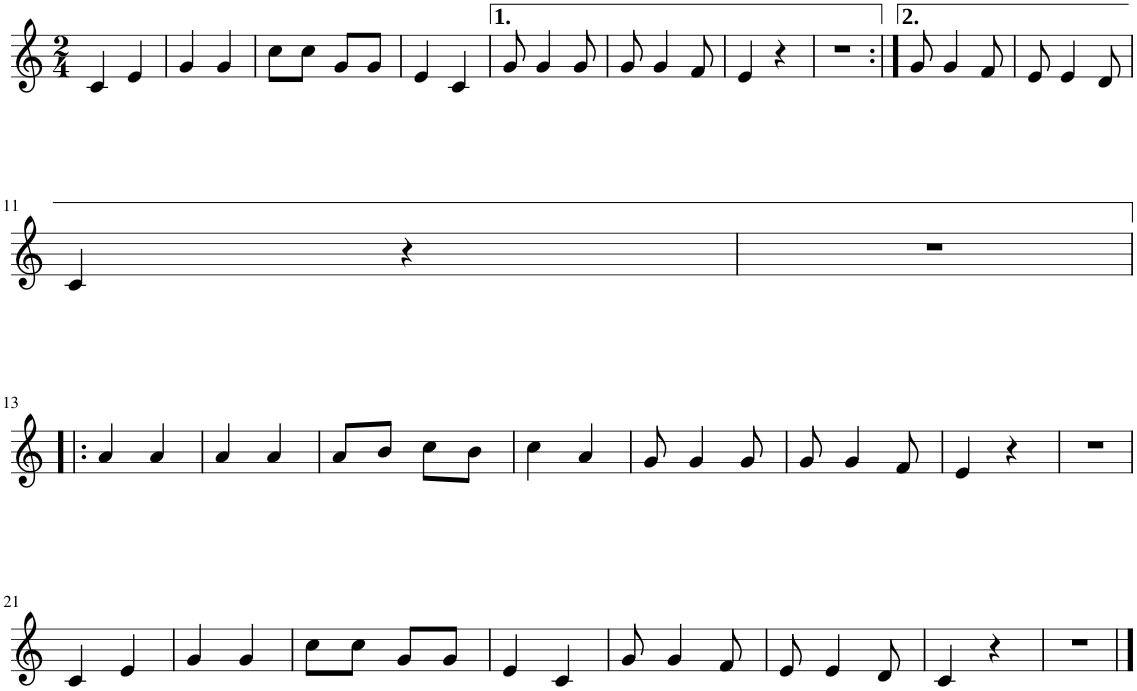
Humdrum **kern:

**kern
*part1
*staff1
*I"Voice
*clefG2
*k[]
*M2/4
=1
4c/
4e/
=2
4g/
4g/
=3
8cc\L
8cc\J
8g/L
8g/J
=4
4e/
4c/
=5
8g/
4g/
8g/
=6
8g/
4g/
8f/
=7
4e/
4r
=8
2r
=9:|!
8g/
4g/
8f/
=10
8e/
4e/
8d/
!!LO:LB:g=z
=11
4c/
4r
=12
2r
!!LO:LB:g=z
=13!|:
4a/
4a/
=14
4a/
4a/
=15
8a/L
8b/J
8cc\L
8b\J
=16
4cc\
4a/
=17
8g/
4g/
8g/
=18
8g/
4g/
8f/
=19
4e/
4r
=20
2r
!!LO:LB:g=z
=21
4c/
4e/
=22
4g/
4g/
=23
8cc\L
8cc\J
8g/L
8g/J
=24
4e/
4c/
=25
8g/
4g/
8f/
=26
8e/
4e/
8d/
=27
4c/
4r
=28
2r
==
*-
